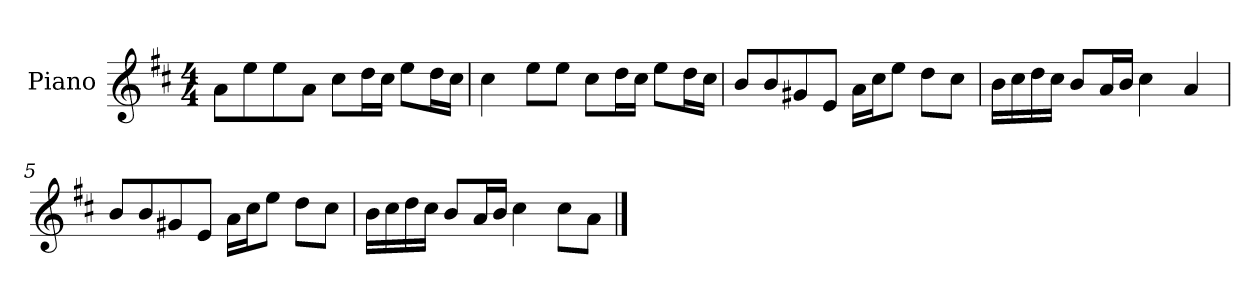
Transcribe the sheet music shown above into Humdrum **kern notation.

**kern
*part1
*staff1
*I"Piano
*I'P-no
*clefG2
*k[f#c#]
*M4/4
*MM90
=1
8a\L
8ee\
8ee\
8a\J
8cc#\L
16dd\L
16cc#\JJ
8ee\L
16dd\L
16cc#\JJ
=2
4cc#\
8ee\L
8ee\J
8cc#\L
16dd\L
16cc#\JJ
8ee\L
16dd\L
16cc#\JJ
=3
8b/L
8b/
8g#X/
8e/J
16a\LL
16cc#\J
8ee\J
8dd\L
8cc#\J
=4
16b\LL
16cc#\
16dd\
16cc#\JJ
8b/L
16a/L
16b/JJ
4cc#\
4a/
!!LO:LB:g=z
=5
8b/L
8b/
8g#X/
8e/J
16a\LL
16cc#\J
8ee\J
8dd\L
8cc#\J
=6
16b\LL
16cc#\
16dd\
16cc#\JJ
8b/L
16a/L
16b/JJ
4cc#\
8cc#\L
8a\J
==
*-
